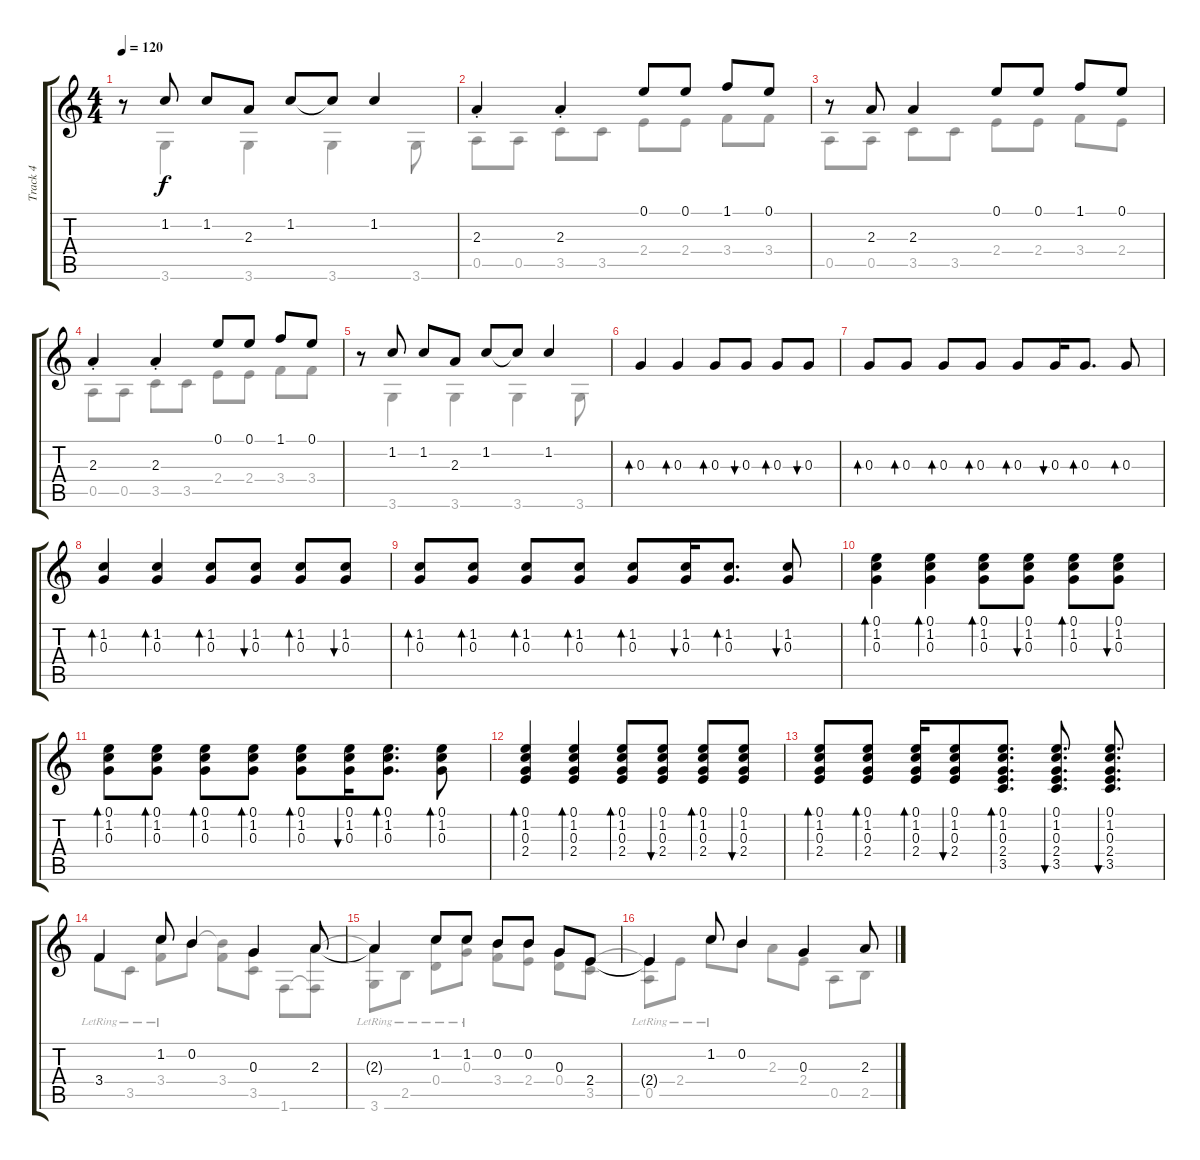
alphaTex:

\track ("Track 4" "Track 4") {solo instrument acousticguitarnylon}
\staff {score tabs}
\tuning (E4 B3 G3 D3 A2 E2) {hide}
\voice
\ts (4 4)
\tempo 120
\clef g2
\ks c
r.8{dy f} 1.2.8 1.2.8 2.3.8 1.2.8 1.2{t}.8 1.2.4 |
2.3{st}.4 2.3{st}.4 0.1.8 0.1.8 1.1.8 0.1.8 |
r.8 2.3.8 2.3.4 0.1.8 0.1.8 1.1.8 0.1.8 |
2.3{st}.4 2.3{st}.4 0.1.8 0.1.8 1.1.8 0.1.8 |
r.8 1.2.8 1.2.8 2.3.8 1.2.8 1.2{t}.8 1.2.4 |
0.3.4{bd 60} 0.3.4{bd 60} 0.3.8{bd 60} 0.3.8{bu 60} 0.3.8{bd 60} 0.3.8{bu 60} |
0.3.8{bd 60} 0.3.8{bd 60} 0.3.8{bd 60} 0.3.8{bd 60} 0.3.8{bd 60} 0.3.16{bu 60} 0.3.8{d bd 60} 0.3.8{bd 60} |
(1.2 0.3).4{bd 60} (1.2 0.3).4{bd 60} (1.2 0.3).8{bd 60} (1.2 0.3).8{bu 60} (1.2 0.3).8{bd 60} (1.2 0.3).8{bu 60} |
(1.2 0.3).8{bd 60} (1.2 0.3).8{bd 60} (1.2 0.3).8{bd 60} (1.2 0.3).8{bd 60} (1.2 0.3).8{bd 60} (1.2 0.3).16{bu 60} (1.2 0.3).8{d bd 60} (1.2 0.3).8{bu 60} |
(0.1 1.2 0.3).4{bd 60} (0.1 1.2 0.3).4{bd 60} (0.1 1.2 0.3).8{bd 60} (0.1 1.2 0.3).8{bu 60} (0.1 1.2 0.3).8{bd 60} (0.1 1.2 0.3).8{bu 60} |
(0.1 1.2 0.3).8{bd 60} (0.1 1.2 0.3).8{bd 60} (0.1 1.2 0.3).8{bd 60} (0.1 1.2 0.3).8{bd 60} (0.1 1.2 0.3).8{bd 60} (0.1 1.2 0.3).16{bu 60} (0.1 1.2 0.3).8{d bd 60} (0.1 1.2 0.3).8{bd 60} |
(0.1 1.2 0.3 2.4).4{bd 60} (0.1 1.2 0.3 2.4).4{bd 60} (0.1 1.2 0.3 2.4).8{bd 60} (0.1 1.2 0.3 2.4).8{bu 60} (0.1 1.2 0.3 2.4).8{bd 60} (0.1 1.2 0.3 2.4).8{bu 60} |
(0.1 1.2 0.3 2.4).8{bd 60} (0.1 1.2 0.3 2.4).8{bd 60} (0.1 1.2 0.3 2.4).16{bd 60} (0.1 1.2 0.3 2.4).8{bu 60} (0.1 1.2 0.3 2.4 3.5).8{d bd 60} (0.1 1.2 0.3 2.4 3.5).8{d bu 60} (0.1 1.2 0.3 2.4 3.5).8{d bu 60} |
3.4.4 1.2.8 0.2.4 0.3.4 2.3.8 |
2.3{t}.4 1.2.8 1.2.8 0.2.8 0.2.8 0.3.8 2.4.8 |
2.4{t}.4 1.2.8 0.2.4 0.3.4 2.3.8
\voice
\clef g2
\ottava regular
\simile none
\ks c
r.8{dy f} 3.6.4 3.6.4 3.6.4 3.6.8 |
0.5.8 0.5.8 3.5.8 3.5.8 2.4.8 2.4.8 3.4.8 3.4.8 |
0.5.8 0.5.8 3.5.8 3.5.8 2.4.8 2.4.8 3.4.8 2.4.8 |
0.5.8 0.5.8 3.5.8 3.5.8 2.4.8 2.4.8 3.4.8 3.4.8 |
r.8 3.6.4 3.6.4 3.6.4 3.6.8 |
|
|
|
|
|
|
|
|
3.4{lr}.8 3.5{lr}.8 (1.2{lr} 3.4{lr}).8 0.2.8 (0.2{t} 3.4).8 (0.3 3.5).8 1.6.8 (2.3 1.6{t}).8 |
(2.3{t} 3.6{lr}).8 2.5{lr}.8 (1.2{lr} 0.4{lr}).8 (1.2{lr} 0.3{lr}).8 (0.2 3.4).8 (0.2 2.4).8 (0.3 0.4).8 (2.4 3.5).8 |
(2.4{t} 0.5{lr}).8 2.4{lr}.8 1.2{lr}.8 0.2.8 2.3.8 2.4.8 0.5.8 2.5.8
